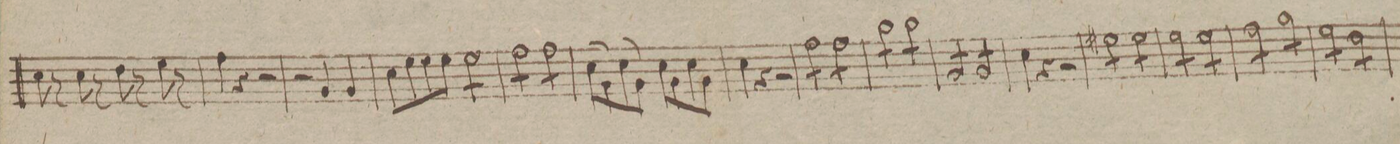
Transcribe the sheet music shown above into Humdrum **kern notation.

**kern	**dynam
*I"Basso	*
*clefF4	*
*k[f#c#g#]	*
*met(c)	*
*M4/4	*
8E\	.
8r	.
8E\	.
8r	.
8F#\	.
8r	.
8G#\	.
8r	.
=82	=82
4A\	.
4r	.
2r	.
=83	=83
2r	.
4BB/	.
4BB/	.
=84	=84
8E\L	.
8G#\	.
8G#\	.
8G#\J	.
8G#\L	.
8G#\	.
8G#\	.
8G#\J	.
=85	=85
8A\L	.
8A\	.
8A\	.
8A\J	.
8A\L	.
8A\	.
8A\	.
8A\J	.
=86	=86
*Xtremolo	*
(8E\L	.
8BB\)	.
(8E\	.
8BB\J)	.
8E\L	.
8BB\	.
8E\	.
8BB\J	.
=87	=87
4E\	.
4r	.
2r	.
=88	=88
*tremolo	*
8A\L	.
8A\	.
8A\	.
8A\J	.
8A\L	.
8A\	.
8A\	.
8A\J	.
=89	=89
8B\L	.
8B\	.
8B\	.
8B\J	.
8B\L	.
8B\	.
8B\	.
8B\J	.
=90	=90
8BB/L	.
8BB/	.
8BB/	.
8BB/J	.
8BB/L	.
8BB/	.
8BB/	.
8BB/J	.
=91	=91
4E\	.
4r	.
2r	.
=92	=92
8G#X\L	.
8G#\	.
8G#\	.
8G#\J	.
8G#\L	.
8G#\	.
8G#\	.
8G#\J	.
=93	=93
*2\right	*
8G#\L	.
8G#\	.
8G#\	.
8G#\J	.
8G#\L	.
8G#\	.
8G#\	.
8G#\J	.
=94	=94
8A\L	.
8A\	.
8A\	.
8A\J	.
8B\L	.
8B\	.
8B\	.
8B\J	.
=95	=95
8G#\L	.
8G#\	.
8G#\	.
8G#\J	.
8F#\L	.
8F#\	.
8F#\	.
8F#\J	.
=96	=96
*-	*-
